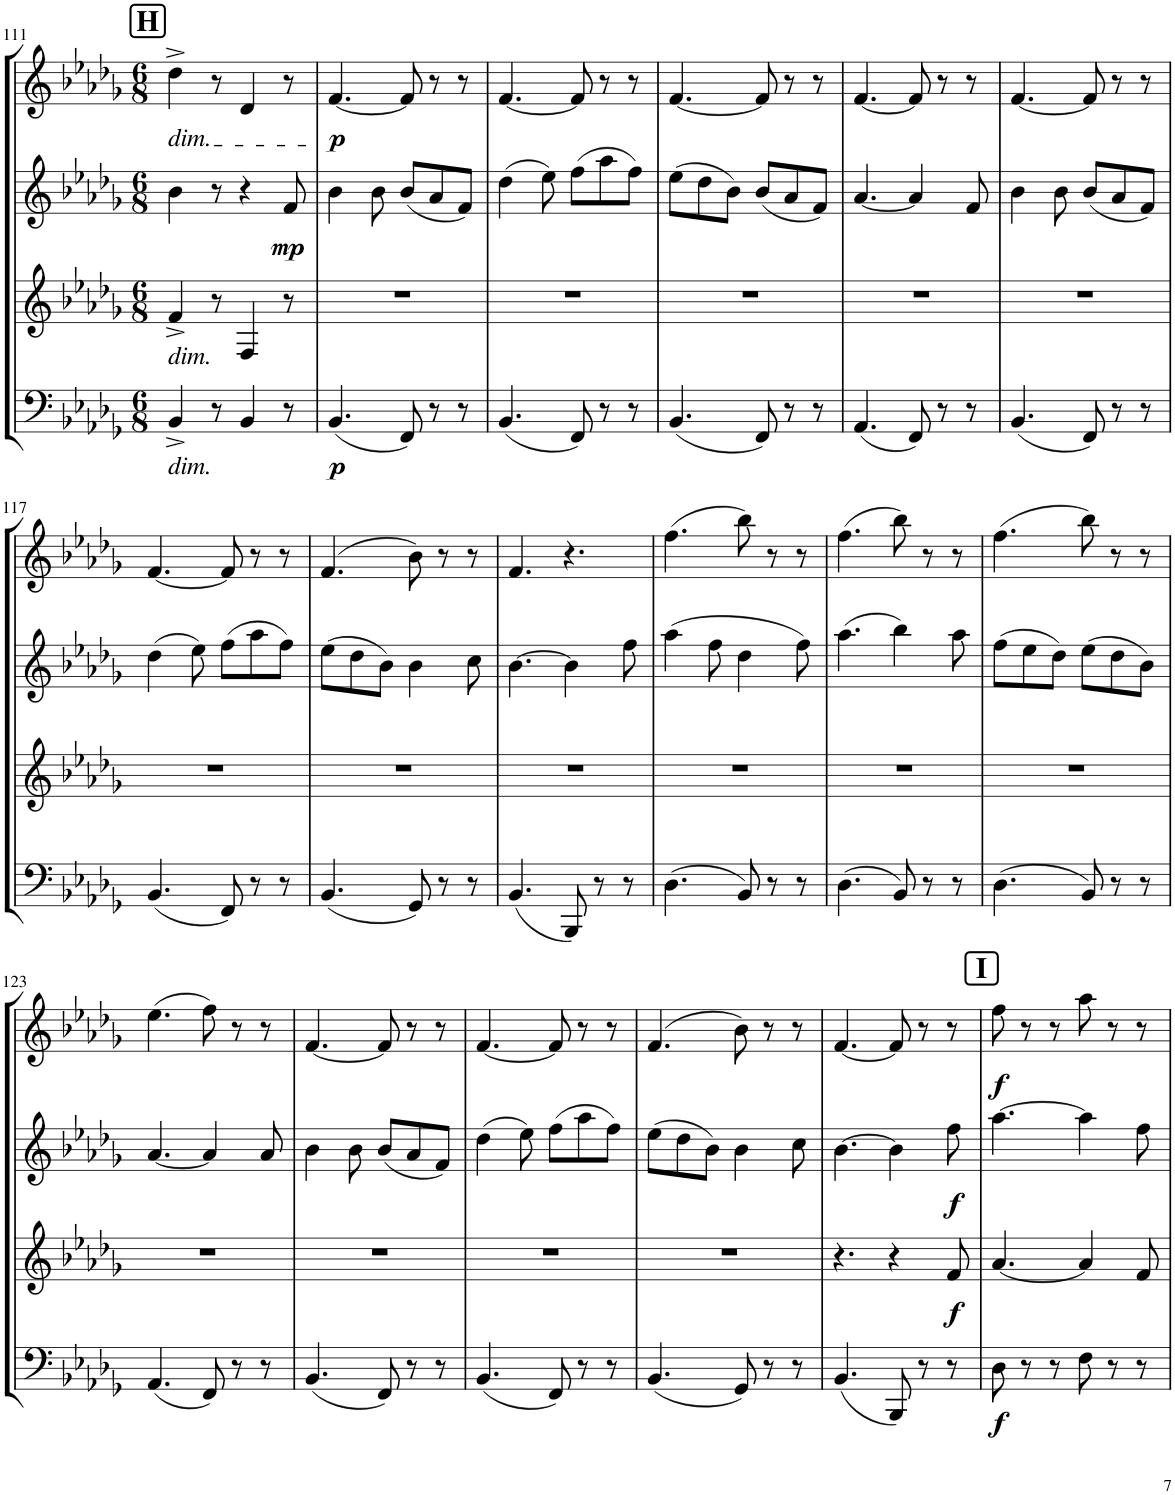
**kern	**dynam	**kern	**dynam	**kern	**dynam	**kern	**dynam
*part4	*part4	*part3	*part3	*part2	*part2	*part1	*part1
*staff4	*staff4	*staff3	*staff3	*staff2	*staff2	*staff1	*staff1
*I"Bassoon	*	*I"Bb Clarinet	*	*I"Oboe	*	*I"Flute	*
*I'Bsn	*	*I'Cl	*	*I'Ob	*	*I'Fl	*
!!LO:PB:g=z
*clefF4	*	*clefG2	*	*clefG2	*	*clefG2	*
*	*	*ITrd1c2	*	*	*	*	*
*k[b-e-a-d-g-]	*	*k[b-e-a-d-g-]	*	*k[b-e-a-d-g-]	*	*k[b-e-a-d-g-]	*
*M6/8	*	*M6/8	*	*M6/8	*	*M6/8	*
!!LO:REH:place=s1:a:B:cj:fs=14:t=H
=111	=111	=111	=111	=111	=111	=111	=111
!	!	!	!	!	!	!LO:TX:b:i:t=dim.	!
!	!	!LO:TX:b:i:t=dim.	!	!	!	!	!
!LO:TX:b:i:t=dim.	!	!	!	!	!	!	!
4BB-^/	.	4f^/	.	4b-\	.	4dd-^\	.
8r	.	8r	.	8r	.	8r	.
4BB-/	.	4F/	.	4r	.	4d-/	.
!	!	!	!	!	!LO:DY:b	!	!
8r	.	8r	.	8f/	mp	8r	.
=112	=112	=112	=112	=112	=112	=112	=112
!	!LO:DY:b	!	!	!	!	!	!LO:DY:b
(4.BB-/	p	2.r	.	4b-\	.	[4.f/	p
.	.	.	.	8b-\	.	.	.
8FF/)	.	.	.	(8b-/L	.	8f/]	.
8r	.	.	.	8a-/	.	8r	.
8r	.	.	.	8f/J)	.	8r	.
=113	=113	=113	=113	=113	=113	=113	=113
(4.BB-/	.	2.r	.	(4dd-\	.	[4.f/	.
.	.	.	.	8ee-\)	.	.	.
8FF/)	.	.	.	(8ff\L	.	8f/]	.
8r	.	.	.	8aa-\	.	8r	.
8r	.	.	.	8ff\J)	.	8r	.
=114	=114	=114	=114	=114	=114	=114	=114
(4.BB-/	.	2.r	.	(8ee-\L	.	[4.f/	.
.	.	.	.	8dd-\	.	.	.
.	.	.	.	8b-\J)	.	.	.
8FF/)	.	.	.	(8b-/L	.	8f/]	.
8r	.	.	.	8a-/	.	8r	.
8r	.	.	.	8f/J)	.	8r	.
=115	=115	=115	=115	=115	=115	=115	=115
(4.AA-/	.	2.r	.	[4.a-/	.	[4.f/	.
8FF/)	.	.	.	4a-/]	.	8f/]	.
8r	.	.	.	.	.	8r	.
8r	.	.	.	8f/	.	8r	.
=116	=116	=116	=116	=116	=116	=116	=116
(4.BB-/	.	2.r	.	4b-\	.	[4.f/	.
.	.	.	.	8b-\	.	.	.
8FF/)	.	.	.	(8b-/L	.	8f/]	.
8r	.	.	.	8a-/	.	8r	.
8r	.	.	.	8f/J)	.	8r	.
!!LO:LB:g=z
=117	=117	=117	=117	=117	=117	=117	=117
(4.BB-/	.	2.r	.	(4dd-\	.	[4.f/	.
.	.	.	.	8ee-\)	.	.	.
8FF/)	.	.	.	(8ff\L	.	8f/]	.
8r	.	.	.	8aa-\	.	8r	.
8r	.	.	.	8ff\J)	.	8r	.
=118	=118	=118	=118	=118	=118	=118	=118
(4.BB-/	.	2.r	.	(8ee-\L	.	(4.f/	.
.	.	.	.	8dd-\	.	.	.
.	.	.	.	8b-\J)	.	.	.
8GG-/)	.	.	.	4b-\	.	8b-\)	.
8r	.	.	.	.	.	8r	.
8r	.	.	.	8cc\	.	8r	.
=119	=119	=119	=119	=119	=119	=119	=119
(4.BB-/	.	2.r	.	[4.b-\	.	4.f/	.
8BBB-/)	.	.	.	4b-\]	.	4.r	.
8r	.	.	.	.	.	.	.
8r	.	.	.	8ff\	.	.	.
=120	=120	=120	=120	=120	=120	=120	=120
(4.D-\	.	2.r	.	(4aa-\	.	(4.ff\	.
.	.	.	.	8ff\	.	.	.
8BB-/)	.	.	.	4dd-\	.	8bb-\)	.
8r	.	.	.	.	.	8r	.
8r	.	.	.	8ff\)	.	8r	.
=121	=121	=121	=121	=121	=121	=121	=121
(4.D-\	.	2.r	.	(4.aa-\	.	(4.ff\	.
8BB-/)	.	.	.	4bb-\)	.	8bb-\)	.
8r	.	.	.	.	.	8r	.
8r	.	.	.	8aa-\	.	8r	.
=122	=122	=122	=122	=122	=122	=122	=122
(4.D-\	.	2.r	.	(8ff\L	.	(4.ff\	.
.	.	.	.	8ee-\	.	.	.
.	.	.	.	8dd-\J)	.	.	.
8BB-/)	.	.	.	(8ee-\L	.	8bb-\)	.
8r	.	.	.	8dd-\	.	8r	.
8r	.	.	.	8b-\J)	.	8r	.
!!LO:LB:g=z
=123	=123	=123	=123	=123	=123	=123	=123
(4.AA-/	.	2.r	.	[4.a-/	.	(4.ee-\	.
8FF/)	.	.	.	4a-/]	.	8ff\)	.
8r	.	.	.	.	.	8r	.
8r	.	.	.	8a-/	.	8r	.
=124	=124	=124	=124	=124	=124	=124	=124
(4.BB-/	.	2.r	.	4b-\	.	[4.f/	.
.	.	.	.	8b-\	.	.	.
8FF/)	.	.	.	(8b-/L	.	8f/]	.
8r	.	.	.	8a-/	.	8r	.
8r	.	.	.	8f/J)	.	8r	.
=125	=125	=125	=125	=125	=125	=125	=125
(4.BB-/	.	2.r	.	(4dd-\	.	[4.f/	.
.	.	.	.	8ee-\)	.	.	.
8FF/)	.	.	.	(8ff\L	.	8f/]	.
8r	.	.	.	8aa-\	.	8r	.
8r	.	.	.	8ff\J)	.	8r	.
=126	=126	=126	=126	=126	=126	=126	=126
(4.BB-/	.	2.r	.	(8ee-\L	.	(4.f/	.
.	.	.	.	8dd-\	.	.	.
.	.	.	.	8b-\J)	.	.	.
8GG-/)	.	.	.	4b-\	.	8b-\)	.
8r	.	.	.	.	.	8r	.
8r	.	.	.	8cc\	.	8r	.
=127	=127	=127	=127	=127	=127	=127	=127
(4.BB-/	.	4.r	.	[4.b-\	.	[4.f/	.
8BBB-/)	.	4r	.	4b-\]	.	8f/]	.
8r	.	.	.	.	.	8r	.
!	!	!	!LO:DY:b	!	!LO:DY:b	!	!
8r	.	8f/	f	8ff\	f	8r	.
!!LO:REH:place=s1:a:B:cj:fs=14:t=I
=128	=128	=128	=128	=128	=128	=128	=128
!	!LO:DY:b	!	!	!	!	!	!LO:DY:b
8D-\	f	[4.a-/	.	[4.aa-\	.	8ff\	f
8r	.	.	.	.	.	8r	.
8r	.	.	.	.	.	8r	.
8F\	.	4a-/]	.	4aa-\]	.	8aa-\	.
8r	.	.	.	.	.	8r	.
8r	.	8f/	.	8ff\	.	8r	.
=	=	=	=	=	=	=	=
*-	*-	*-	*-	*-	*-	*-	*-
